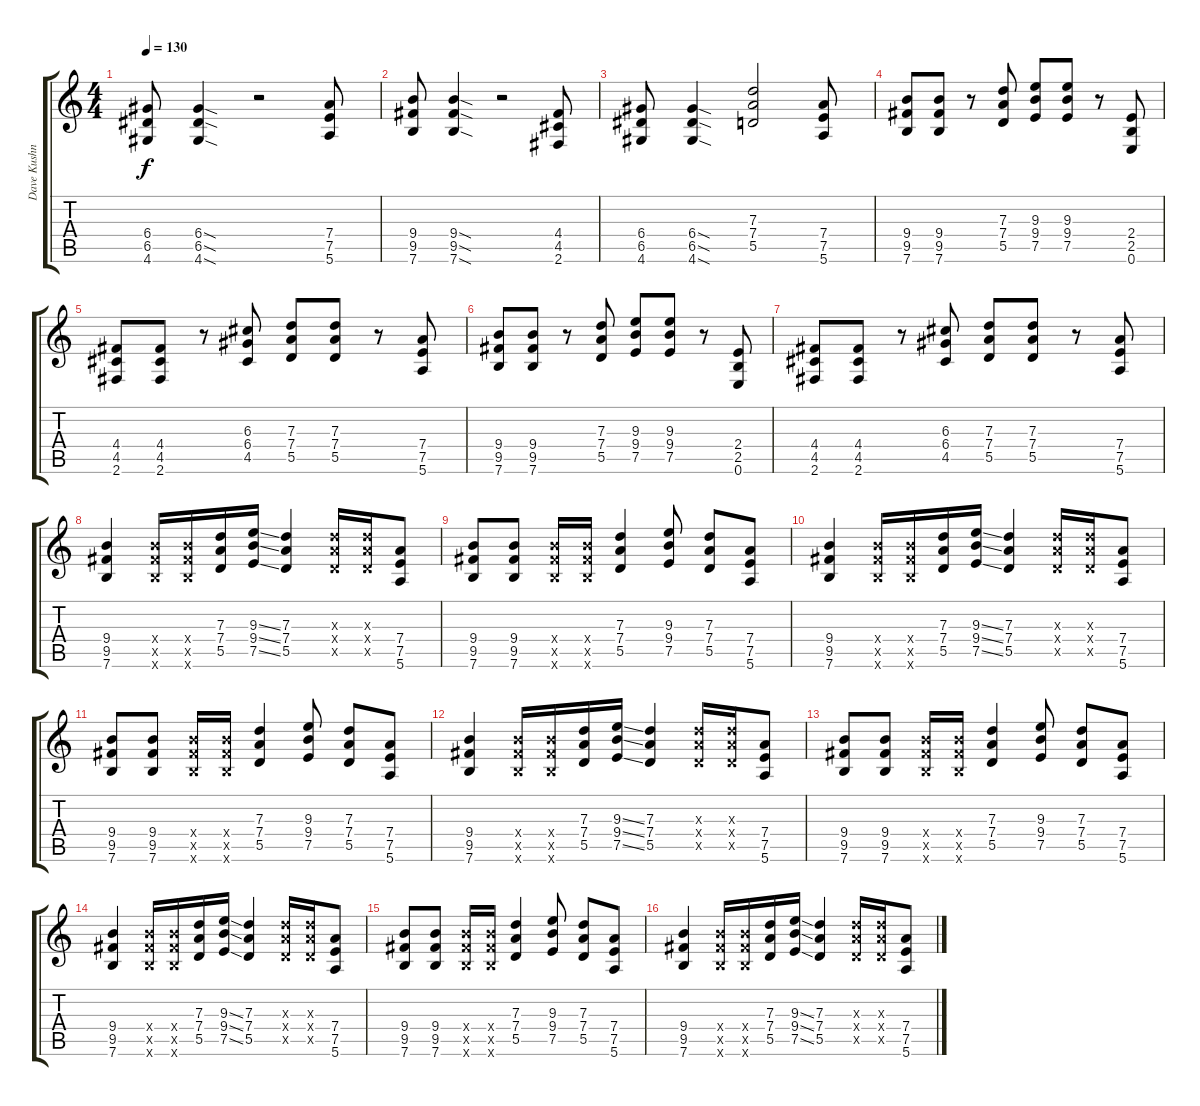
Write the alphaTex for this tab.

\track ("Dave Kushner" "Dave Kushn") {instrument distortionguitar}
\staff {score tabs}
\tuning (E4 B3 G3 D3 A2 E2) {hide}
\ts (4 4)
\tempo 130
\clef g2
\ks c
(6.4 6.5 4.6).8{dy f} (6.4{sod} 6.5{sod} 4.6{sod}).4 r.2 (7.4 7.5 5.6).8 |
(9.4 9.5 7.6).8 (9.4{sod} 9.5{sod} 7.6{sod}).4 r.2 (4.4 4.5 2.6).8 |
(6.4 6.5 4.6).8 (6.4{sod} 6.5{sod} 4.6{sod}).4 (7.3 7.4 5.5).2 (7.4 7.5 5.6).8 |
(9.4 9.5 7.6).8 (9.4 9.5 7.6).8 r.8 (7.3 7.4 5.5).8 (9.3 9.4 7.5).8 (9.3 9.4 7.5).8 r.8 (2.4 2.5 0.6).8 |
(4.4 4.5 2.6).8 (4.4 4.5 2.6).8 r.8 (6.3 6.4 4.5).8 (7.3 7.4 5.5).8 (7.3 7.4 5.5).8 r.8 (7.4 7.5 5.6).8 |
(9.4 9.5 7.6).8 (9.4 9.5 7.6).8 r.8 (7.3 7.4 5.5).8 (9.3 9.4 7.5).8 (9.3 9.4 7.5).8 r.8 (2.4 2.5 0.6).8 |
(4.4 4.5 2.6).8 (4.4 4.5 2.6).8 r.8 (6.3 6.4 4.5).8 (7.3 7.4 5.5).8 (7.3 7.4 5.5).8 r.8 (7.4 7.5 5.6).8 |
(9.4 9.5 7.6).4 (9.4{x} 9.5{x} 7.6{x}).16 (9.4{x} 9.5{x} 7.6{x}).16 (7.3 7.4 5.5).16 (9.3{ss} 9.4{ss} 7.5{ss}).16 (7.3 7.4 5.5).4 (7.3{x} 7.4{x} 5.5{x}).16 (7.3{x} 7.4{x} 5.5{x}).16 (7.4 7.5 5.6).8 |
(9.4 9.5 7.6).8 (9.4 9.5 7.6).8 (9.4{x} 9.5{x} 7.6{x}).16 (9.4{x} 9.5{x} 7.6{x}).16 (7.3 7.4 5.5).4 (9.3 9.4 7.5).8 (7.3 7.4 5.5).8 (7.4 7.5 5.6).8 |
(9.4 9.5 7.6).4 (9.4{x} 9.5{x} 7.6{x}).16 (9.4{x} 9.5{x} 7.6{x}).16 (7.3 7.4 5.5).16 (9.3{ss} 9.4{ss} 7.5{ss}).16 (7.3 7.4 5.5).4 (7.3{x} 7.4{x} 5.5{x}).16 (7.3{x} 7.4{x} 5.5{x}).16 (7.4 7.5 5.6).8 |
(9.4 9.5 7.6).8 (9.4 9.5 7.6).8 (9.4{x} 9.5{x} 7.6{x}).16 (9.4{x} 9.5{x} 7.6{x}).16 (7.3 7.4 5.5).4 (9.3 9.4 7.5).8 (7.3 7.4 5.5).8 (7.4 7.5 5.6).8 |
(9.4 9.5 7.6).4 (9.4{x} 9.5{x} 7.6{x}).16 (9.4{x} 9.5{x} 7.6{x}).16 (7.3 7.4 5.5).16 (9.3{ss} 9.4{ss} 7.5{ss}).16 (7.3 7.4 5.5).4 (7.3{x} 7.4{x} 5.5{x}).16 (7.3{x} 7.4{x} 5.5{x}).16 (7.4 7.5 5.6).8 |
(9.4 9.5 7.6).8 (9.4 9.5 7.6).8 (9.4{x} 9.5{x} 7.6{x}).16 (9.4{x} 9.5{x} 7.6{x}).16 (7.3 7.4 5.5).4 (9.3 9.4 7.5).8 (7.3 7.4 5.5).8 (7.4 7.5 5.6).8 |
(9.4 9.5 7.6).4 (9.4{x} 9.5{x} 7.6{x}).16 (9.4{x} 9.5{x} 7.6{x}).16 (7.3 7.4 5.5).16 (9.3{ss} 9.4{ss} 7.5{ss}).16 (7.3 7.4 5.5).4 (7.3{x} 7.4{x} 5.5{x}).16 (7.3{x} 7.4{x} 5.5{x}).16 (7.4 7.5 5.6).8 |
(9.4 9.5 7.6).8 (9.4 9.5 7.6).8 (9.4{x} 9.5{x} 7.6{x}).16 (9.4{x} 9.5{x} 7.6{x}).16 (7.3 7.4 5.5).4 (9.3 9.4 7.5).8 (7.3 7.4 5.5).8 (7.4 7.5 5.6).8 |
(9.4 9.5 7.6).4 (9.4{x} 9.5{x} 7.6{x}).16 (9.4{x} 9.5{x} 7.6{x}).16 (7.3 7.4 5.5).16 (9.3{ss} 9.4{ss} 7.5{ss}).16 (7.3 7.4 5.5).4 (7.3{x} 7.4{x} 5.5{x}).16 (7.3{x} 7.4{x} 5.5{x}).16 (7.4 7.5 5.6).8
